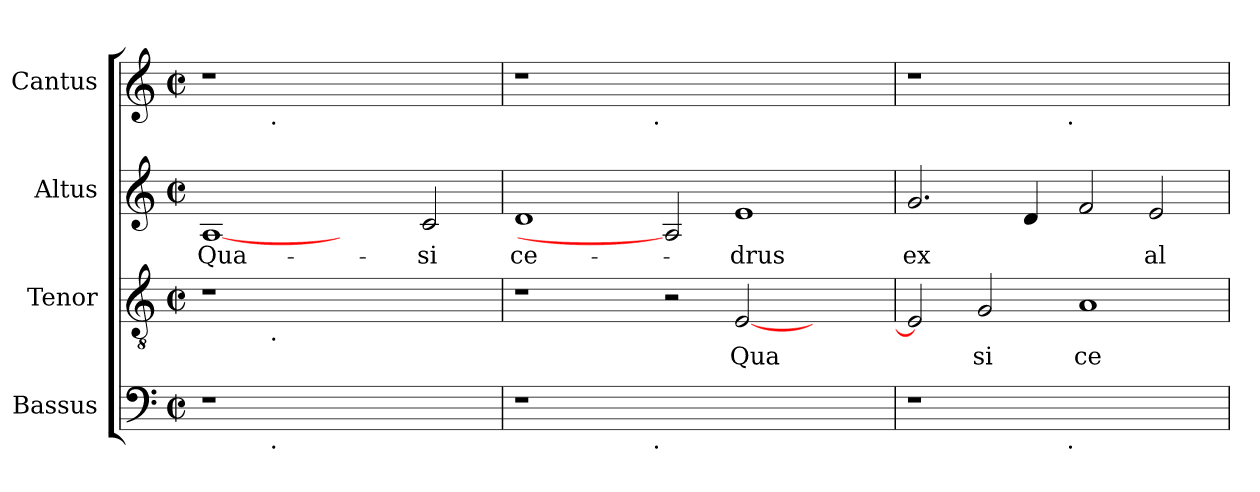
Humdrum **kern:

**kern	**kern	**text	**kern	**text	**kern
*part4	*part3	*part3	*part2	*part2	*part1
*staff4	*staff3	*staff3	*staff2	*staff2	*staff1
*I"Bassus	*I"Tenor	*	*I"Altus	*	*I"Cantus
!!LO:PB:g=z
*stria5	*stria5	*	*stria5	*	*stria5
*clefF4	*clefGv2	*	*clefG2	*	*clefG2
*k[]	*k[]	*	*k[]	*	*k[]
*C:	*C:	*	*C:	*	*C:
*M2/2	*M2/2	*	*M2/2	*	*M2/2
*met(c|)	*met(c|)	*	*met(c|)	*	*met(c|)
=1	=1	=1	=1	=1	=1
!	!	!	!	!LO:LY:b:cj	!
*^	*^	*	*	*	*^
1r	4...ryy	1r	4...ryy	.	[1A	Qua-	1r	4...ryy
!	!	!	!	!	!	!	!	!LO:TX:b:t=.
!	!	!	!LO:TX:b:t=.	!	!	!	!	!
!	!LO:TX:b:t=.	!	!	!	!	!	!	!
.	1ryy	.	1ryy	.	.	.	.	1ryy
1ryy	.	1ryy	.	.	2ryy	.	1ryy	.
.	2ryy	.	2ryy	.	.	.	.	2ryy
!	!	!	!	!	!	!LO:LY:b:cj	!	!
.	.	.	.	.	2c/	-si	.	.
.	32ryy	.	32ryy	.	.	.	.	32ryy
=2	=2	=2	=2	=2	=2	=2	=2	=2
!	!	!	!	!	!	!LO:LY:b:cj	!	!
*	*	*v	*v	*	*	*	*	*
1r	2ryy	1r	.	1d	ce-	1r	2ryy
.	4...ryy	.	.	.	.	.	4...ryy
!	!	!	!	!	!	!	!LO:TX:b:t=.
!	!LO:TX:b:t=.	!	!	!	!	!	!
.	1ryy	.	.	.	.	.	1ryy
1.ryy	.	2r	.	2A]	.	1.ryy	.
!	!	!	!LO:LY:b	!	!LO:LY:b:cj	!	!
.	.	[<2E/	Qua	1e	-drus	.	.
.	2ryy	.	.	.	.	.	2ryy
.	.	2ryy	.	.	.	.	.
.	32ryy	.	.	.	.	.	32ryy
=3	=3	=3	=3	=3	=3	=3	=3
!	!	!	!LO:LY:b	!	!LO:LY:b:cj	!	!
1r	2ryy	2E/]	.	2.g/	ex-	1r	2ryy
!	!	!	!LO:LY:b	!	!	!	!
.	4...ryy	2G/	si	.	.	.	4...ryy
!	!	!	!	!	!LO:LY:b:cj	!	!
.	.	.	.	4d/	--	.	.
!	!	!	!	!	!	!	!LO:TX:b:t=.
!	!LO:TX:b:t=.	!	!	!	!	!	!
.	1ryy	.	.	.	.	.	1ryy
!	!	!	!LO:LY:b	!	!LO:LY:b:cj	!	!
1ryy	.	1A	ce	2f/	--	1ryy	.
!	!	!	!	!	!LO:LY:b:cj	!	!
.	.	.	.	2e/	-al-	.	.
.	32ryy	.	.	.	.	.	32ryy
*v	*v	*	*	*	*	*v	*v
=	=	=	=	=	=
*-	*-	*-	*-	*-	*-
